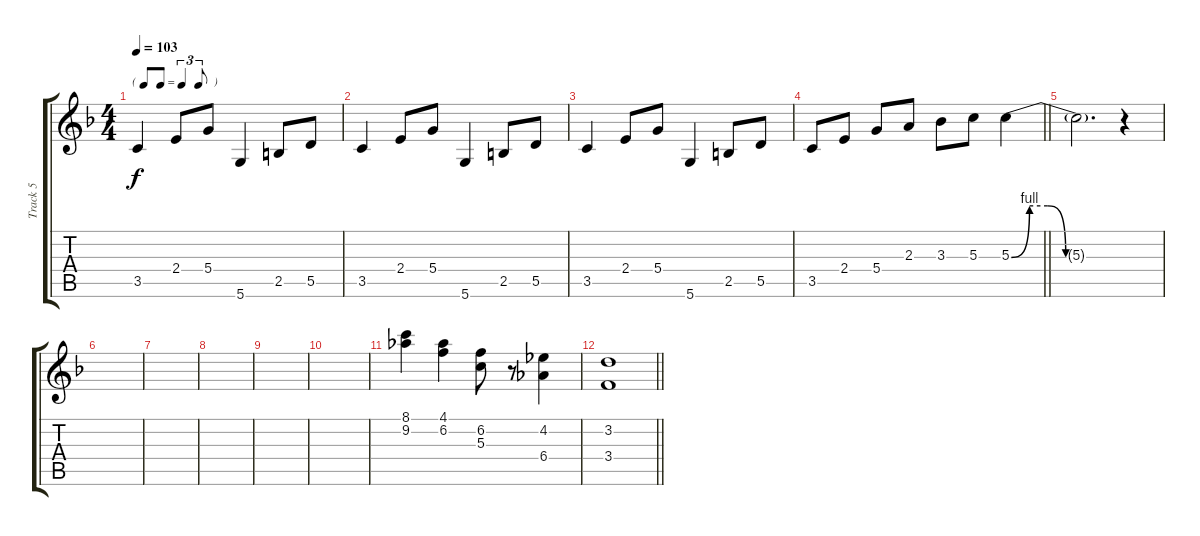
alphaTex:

\track ("Track 5" "Track 5") {instrument overdrivenguitar}
\staff {score tabs}
\tuning (E4 B3 G3 D3 A2 D2) {hide}
\ts (4 4)
\tf triplet8th
\tempo 103
\clef g2
\ks f
3.5.4{dy f} 2.4.8 5.4.8 5.6.4 2.5.8 5.5.8 |
3.5.4 2.4.8 5.4.8 5.6.4 2.5.8 5.5.8 |
3.5.4 2.4.8 5.4.8 5.6.4 2.5.8 5.5.8 |
\barLineRight lightlight
3.5.8 2.4.8 5.4.8 2.3.8 3.3.8 5.3.8 5.3{be (custom 0 0 10 4 20 4 30 0 60 0)}.4 |
5.3{t}.2{d} r.4 |
|
|
|
|
|
(8.1 9.2).4 (4.1 6.2).4 (6.2 5.3).8 r.8 (4.2 6.4).4 |
\barLineRight lightlight
(3.2 3.4).1
